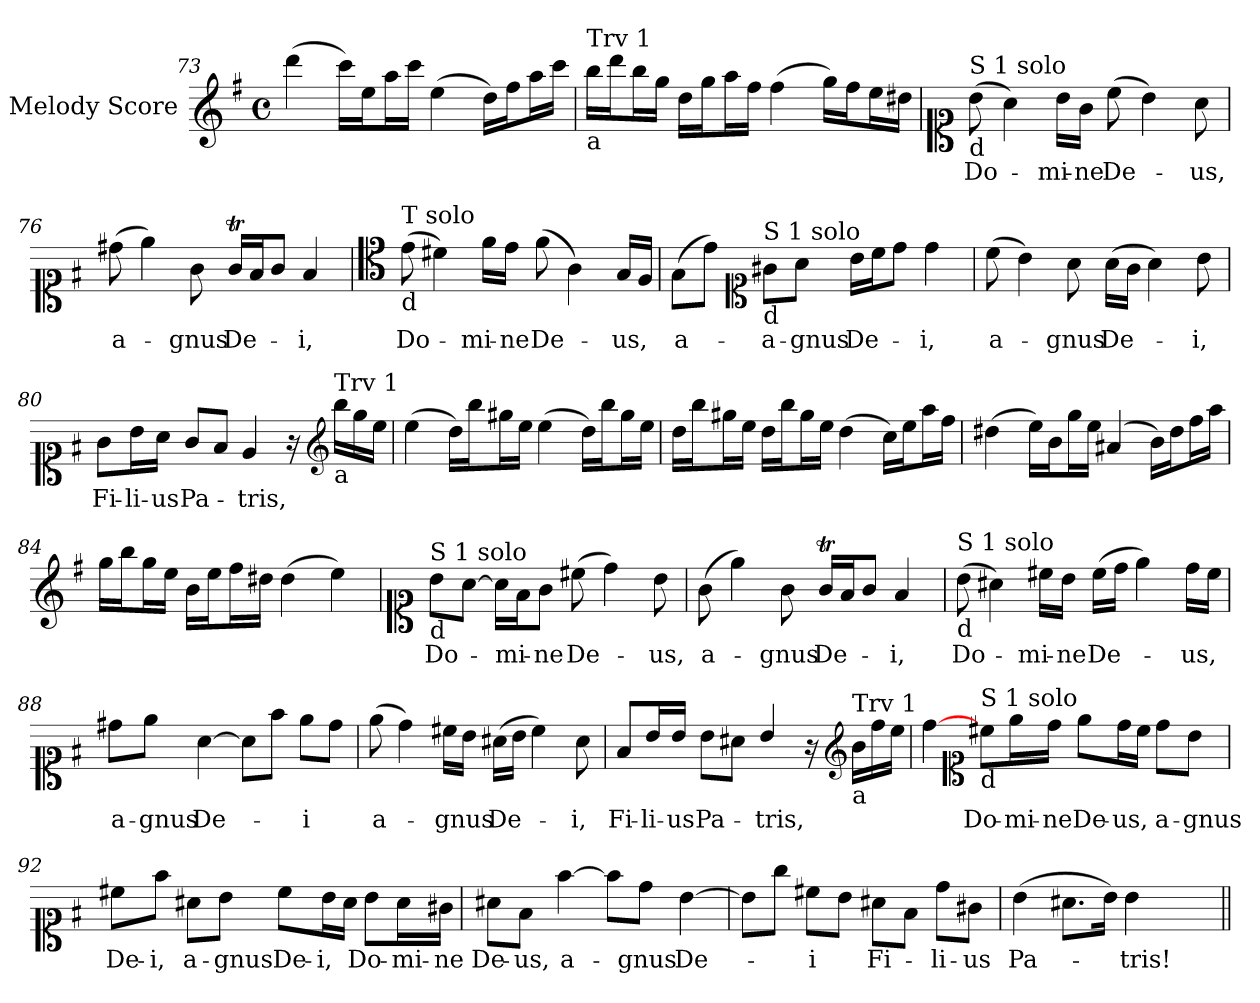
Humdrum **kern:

**kern	**text
*part1	*part1
*staff1	*staff1
*I"Melody Score	*
*clefG2	*
*k[f#]	*
*M4/4	*
*met(c)	*
=73	=73
(4ddd\	.
16ccc\LL)	.
16ee\J	.
16aa\L	.
16ccc\JJ	.
(4ee\	.
16dd\LL)	.
16ff#\J	.
16aa\L	.
16ccc\JJ	.
=74	=74
!LO:TX:a:t=Trv 1	!
!LO:TX:b:t=a	!
16bb\LL	.
16ddd\J	.
16bb\L	.
16gg\JJ	.
16dd\LL	.
16gg\J	.
16aa\L	.
16ff#\JJ	.
(4ff#\	.
16gg\LL)	.
16ff#\J	.
16ee\L	.
16dd#X\JJ	.
=75	=75
*clefC1	*
!LO:TX:a:t=S 1 solo	!
!LO:TX:b:t=d	!
!	!LO:LY:b
(8b\	Do-
4a\)	.
!	!LO:LY:b
16b\LL	-mi-
!	!LO:LY:b
16g\JJ	-ne
!	!LO:LY:b
(8cc\	De-
4b\)	.
!	!LO:LY:b
8a\	-us,
=76	=76
!	!LO:LY:b
(8dd#X\	a-
4ee\)	.
!	!LO:LY:b
8g\	-gnus
!	!LO:LY:b
16gT/LL	De-
16f#/J	.
8g/J	.
!	!LO:LY:b
4f#/	-i,
=77	=77
*clefC4	*
!LO:TX:a:t=T solo	!
!LO:TX:b:t=d	!
!	!LO:LY:b
(8e\	Do-
4d#X\)	.
!	!LO:LY:b
16f#\LL	-mi-
!	!LO:LY:b
16e\JJ	-ne
!	!LO:LY:b
(8f#\	De-
4A\)	.
!	!LO:LY:b
16G/LL	-us,
16F#/JJ	.
=78	=78
!	!LO:LY:b
(8G\L	a-
8e\J)	.
*clefC1	*
!LO:TX:a:t=S 1 solo	!
!LO:TX:b:t=d	!
!	!LO:LY:b
8g#X\L	a-
!	!LO:LY:b
8a\J	-gnus
!	!LO:LY:b
16b\LL	De-
16cc\J	.
8dd\J	.
!	!LO:LY:b
4dd\	-i,
=79	=79
!	!LO:LY:b
(8cc\	a-
4b\)	.
!	!LO:LY:b
8a\	-gnus
!	!LO:LY:b
(16a\LL	De-
16g\JJ	.
4a\)	.
!	!LO:LY:b
8b\	-i,
=80	=80
!	!LO:LY:b
8g\L	Fi-
!	!LO:LY:b
16b\L	-li-
!	!LO:LY:b
16a\JJ	-us
!	!LO:LY:b
8g/L	Pa-
8f#/J	.
!	!LO:LY:b
4e/	-tris,
16r	.
*clefG2	*
!LO:TX:a:t=Trv 1	!
!LO:TX:b:t=a	!
16bb\LL	.
16gg\	.
16ee\JJ	.
=81	=81
(4ee\	.
16dd\LL)	.
16bb\J	.
16gg#X\L	.
16ee\JJ	.
(4ee\	.
16dd\LL)	.
16bb\J	.
16gg#\L	.
16ee\JJ	.
=82	=82
16dd\LL	.
16bb\J	.
16gg#X\L	.
16ee\JJ	.
16dd\LL	.
16bb\J	.
16gg#\L	.
16ee\JJ	.
(4dd\	.
16cc\LL)	.
16ee\J	.
16aa\L	.
16ff#\JJ	.
=83	=83
(4dd#X\	.
16ee\LL)	.
16b\J	.
16gg\L	.
16ee\JJ	.
(4a#X/	.
16b\LL)	.
16dd#\J	.
16ff#\L	.
16aa\JJ	.
=84	=84
16gg\LL	.
16bb\J	.
16gg\L	.
16ee\JJ	.
16b\LL	.
16ee\J	.
16ff#\L	.
16dd#X\JJ	.
(4dd#\	.
4ee\)	.
=85	=85
*clefC1	*
!LO:TX:a:t=S 1 solo	!
!LO:TX:b:t=d	!
!	!LO:LY:b
8b\L	Do-
[8a\J	.
16a\LL]	.
!	!LO:LY:b
16f#\J	-mi-
!	!LO:LY:b
8g\J	-ne
!	!LO:LY:b
(8cc#X\	De-
4dd\)	.
!	!LO:LY:b
8b\	-us,
=86	=86
!	!LO:LY:b
(8g\	a-
4ee\)	.
!	!LO:LY:b
8g\	-gnus
!	!LO:LY:b
16gT/LL	De-
16f#/J	.
8g/J	.
!	!LO:LY:b
4f#/	-i,
=87	=87
!LO:TX:a:t=S 1 solo	!
!LO:TX:b:t=d	!
!	!LO:LY:b
(8b\	Do-
4a#X\)	.
!	!LO:LY:b
16cc#X\LL	-mi-
!	!LO:LY:b
16b\JJ	-ne
!	!LO:LY:b
(16cc#\LL	De-
16dd\JJ	.
4ee\)	.
!	!LO:LY:b
16dd\LL	-us,
16cc#\JJ	.
=88	=88
!	!LO:LY:b
8dd#X\L	a-
!	!LO:LY:b
8ee\J	-gnus
!	!LO:LY:b
[4a\	De-
8a\L]	.
8ff#\J	.
!	!LO:LY:b
8ee\L	-i
8dd#\J	.
=89	=89
!	!LO:LY:b
(8ee\	a-
4dd\)	.
!	!LO:LY:b
16cc#X\LL	-gnus
16b\JJ	.
!	!LO:LY:b
(16a#X\LL	De-
16b\JJ	.
4cc#\)	.
!	!LO:LY:b
8a#\	-i,
=90	=90
!	!LO:LY:b
8f#/L	Fi-
!	!LO:LY:b
16b/L	-li-
!	!LO:LY:b
16b/JJ	-us
!	!LO:LY:b
8b\L	Pa-
8a#X\J	.
!	!LO:LY:b
4b/	-tris,
16r	.
*clefG2	*
!LO:TX:a:t=Trv 1	!
!LO:TX:b:t=a	!
16b\LL	.
16ff#\	.
16ee\JJ	.
=91	=91
[4ff#	.
*clefC1	*
!LO:TX:a:t=S 1 solo	!
!LO:TX:b:t=d	!
!	!LO:LY:b
8cc#X\L	Do-
!	!LO:LY:b
16ee\L	-mi-
!	!LO:LY:b
16dd\JJ	-ne
!	!LO:LY:b
8ee\L	De-
!	!LO:LY:b
16dd\L	-us,
16cc#\JJ	.
!	!LO:LY:b
8dd\L	a-
!	!LO:LY:b
8b\J	-gnus
=92	=92
!	!LO:LY:b
8cc#X\L	De-
!	!LO:LY:b
8ff#\J	-i,
!	!LO:LY:b
8a#X\L	a-
!	!LO:LY:b
8b\J	-gnus
!	!LO:LY:b
8cc#\L	De-
!	!LO:LY:b
16b\L	-i,
16a#\JJ	.
!	!LO:LY:b
8b\L	Do-
!	!LO:LY:b
16a#\L	-mi-
!	!LO:LY:b
16g#X\JJ	-ne
=93	=93
!	!LO:LY:b
8a#X\L	De-
!	!LO:LY:b
8f#\J	-us,
!	!LO:LY:b
[4ff#\	a-
8ff#\L]	.
!	!LO:LY:b
8dd\J	-gnus
!	!LO:LY:b
[4b\	De-
=94	=94
8b\L]	.
8gg\J	.
!	!LO:LY:b
8cc#X\L	-i
8b\J	.
!	!LO:LY:b
8a#X\L	Fi-
8f#\J	.
!	!LO:LY:b
8dd\L	-li-
!	!LO:LY:b
8g#X\J	-us
=95	=95
!	!LO:LY:b
(4b\	Pa-
8.a#X\L	.
16b\Jk)	.
!	!LO:LY:b
4b\	-tris!
4ryy	.
=||	=||
*-	*-
